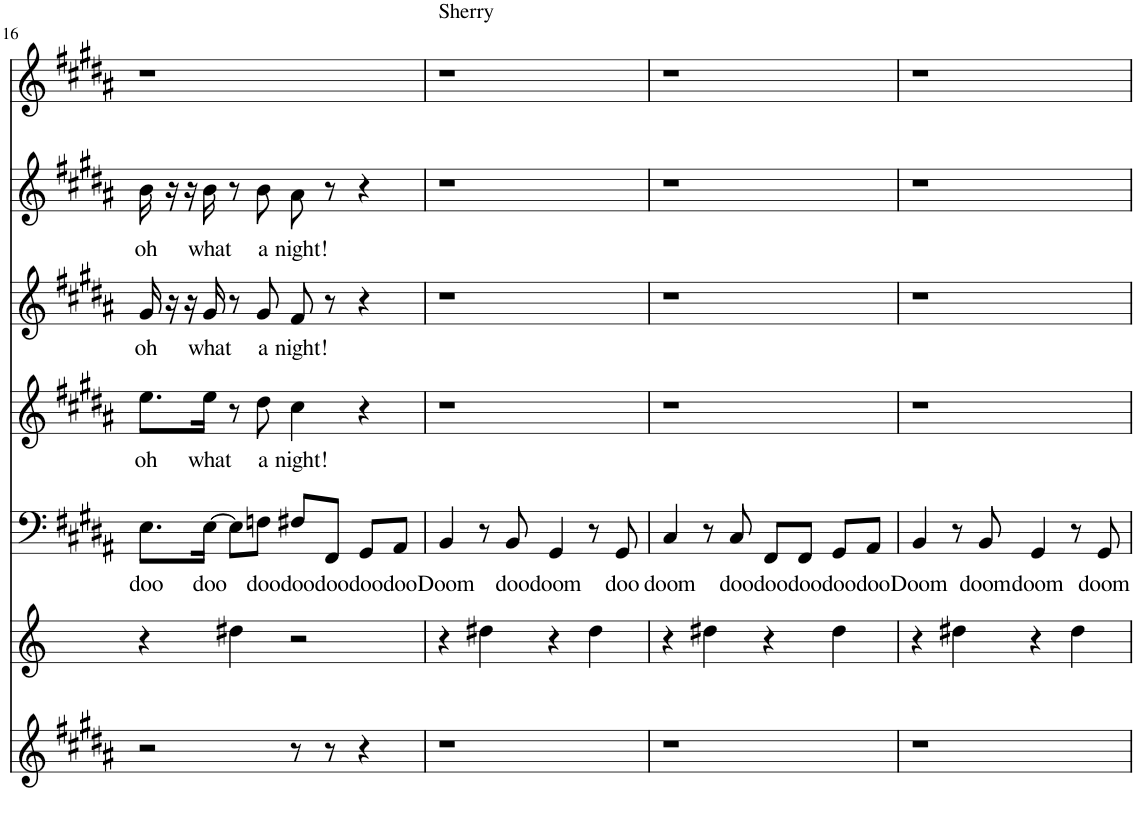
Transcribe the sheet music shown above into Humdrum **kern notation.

**kern	**kern	**kern	**text	**kern	**text	**kern	**text	**kern	**text	**kern
*part7	*part6	*part5	*part5	*part4	*part4	*part3	*part3	*part2	*part2	*part1
*staff7	*staff6	*staff5	*staff5	*staff4	*staff4	*staff3	*staff3	*staff2	*staff2	*staff1
*I"Piano	*I"Piano	*I"Bass	*	*I"Tenor	*	*I"Alto	*	*I"Soprano	*	*I"Piano
*I'Pno	*I'Pno	*	*	*	*	*	*	*	*	*I'Pno
!!LO:PB:g=z
*clefG2	*clefG2	*clefF4	*	*clefG2	*	*clefG2	*	*clefG2	*	*clefG2
*k[f#c#g#d#a#]	*k[]	*k[f#c#g#d#a#]	*	*k[f#c#g#d#a#]	*	*k[f#c#g#d#a#]	*	*k[f#c#g#d#a#]	*	*k[f#c#g#d#a#]
*B:	*	*B:	*	*B:	*	*B:	*	*B:	*	*B:
*M4/4	*M4/4	*M4/4	*	*M4/4	*	*M4/4	*	*M4/4	*	*M4/4
=16	=16	=16	=16	=16	=16	=16	=16	=16	=16	=16
!	!	!	!LO:LY:b	!	!LO:LY:b	!	!LO:LY:b	!	!LO:LY:b	!
2r	4r	8.E\L	doo	8.ee\L	oh	16g#/	oh	16b\	oh	1r
.	.	.	.	.	.	16r	.	16r	.	.
.	.	.	.	.	.	16r	.	16r	.	.
!	!	!	!LO:LY:b	!	!LO:LY:b	!	!LO:LY:b	!	!LO:LY:b	!
.	.	[16E\Jk	doo	16ee\Jk	what	16g#/	what	16b\	what	.
.	4dd#X\	8E\L]	.	8r	.	8r	.	8r	.	.
!	!	!	!LO:LY:b	!	!LO:LY:b	!	!LO:LY:b	!	!LO:LY:b	!
.	.	8Fn\J	doo	8dd#\	a	8g#/	a	8b\	a	.
!	!	!	!LO:LY:b	!	!LO:LY:b	!	!LO:LY:b	!	!LO:LY:b	!
8r	2r	8F#X/L	doo	4cc#\	night!	8f#/	night!	8a#\	night!	.
!	!	!	!LO:LY:b	!	!	!	!	!	!	!
8r	.	8FF#/J	doo	.	.	8r	.	8r	.	.
!	!	!	!LO:LY:b	!	!	!	!	!	!	!
4r	.	8GG#/L	doo	4r	.	4r	.	4r	.	.
!	!	!	!LO:LY:b	!	!	!	!	!	!	!
.	.	8AA#/J	doo	.	.	.	.	.	.	.
=17	=17	=17	=17	=17	=17	=17	=17	=17	=17	=17
!	!	!	!	!	!	!	!	!	!	!LO:TX:a:t=Sherry
!	!	!	!LO:LY:b	!	!	!	!	!	!	!
1r	4r	4BB/	Doom	1r	.	1r	.	1r	.	1r
.	4dd#X\	8r	.	.	.	.	.	.	.	.
!	!	!	!LO:LY:b	!	!	!	!	!	!	!
.	.	8BB/	doo	.	.	.	.	.	.	.
!	!	!	!LO:LY:b	!	!	!	!	!	!	!
.	4r	4GG#/	doom	.	.	.	.	.	.	.
.	4dd#\	8r	.	.	.	.	.	.	.	.
!	!	!	!LO:LY:b	!	!	!	!	!	!	!
.	.	8GG#/	doo	.	.	.	.	.	.	.
=18	=18	=18	=18	=18	=18	=18	=18	=18	=18	=18
!	!	!	!LO:LY:b	!	!	!	!	!	!	!
1r	4r	4C#/	doom	1r	.	1r	.	1r	.	1r
.	4dd#X\	8r	.	.	.	.	.	.	.	.
!	!	!	!LO:LY:b	!	!	!	!	!	!	!
.	.	8C#/	doo	.	.	.	.	.	.	.
!	!	!	!LO:LY:b	!	!	!	!	!	!	!
.	4r	8FF#/L	doo	.	.	.	.	.	.	.
!	!	!	!LO:LY:b	!	!	!	!	!	!	!
.	.	8FF#/J	doo	.	.	.	.	.	.	.
!	!	!	!LO:LY:b	!	!	!	!	!	!	!
.	4dd#\	8GG#/L	doo	.	.	.	.	.	.	.
!	!	!	!LO:LY:b	!	!	!	!	!	!	!
.	.	8AA#/J	doo	.	.	.	.	.	.	.
=19	=19	=19	=19	=19	=19	=19	=19	=19	=19	=19
!	!	!	!LO:LY:b	!	!	!	!	!	!	!
1r	4r	4BB/	Doom	1r	.	1r	.	1r	.	1r
.	4dd#X\	8r	.	.	.	.	.	.	.	.
!	!	!	!LO:LY:b	!	!	!	!	!	!	!
.	.	8BB/	doom	.	.	.	.	.	.	.
!	!	!	!LO:LY:b	!	!	!	!	!	!	!
.	4r	4GG#/	doom	.	.	.	.	.	.	.
.	4dd#\	8r	.	.	.	.	.	.	.	.
!	!	!	!LO:LY:b	!	!	!	!	!	!	!
.	.	8GG#/	doom	.	.	.	.	.	.	.
=	=	=	=	=	=	=	=	=	=	=
*-	*-	*-	*-	*-	*-	*-	*-	*-	*-	*-
